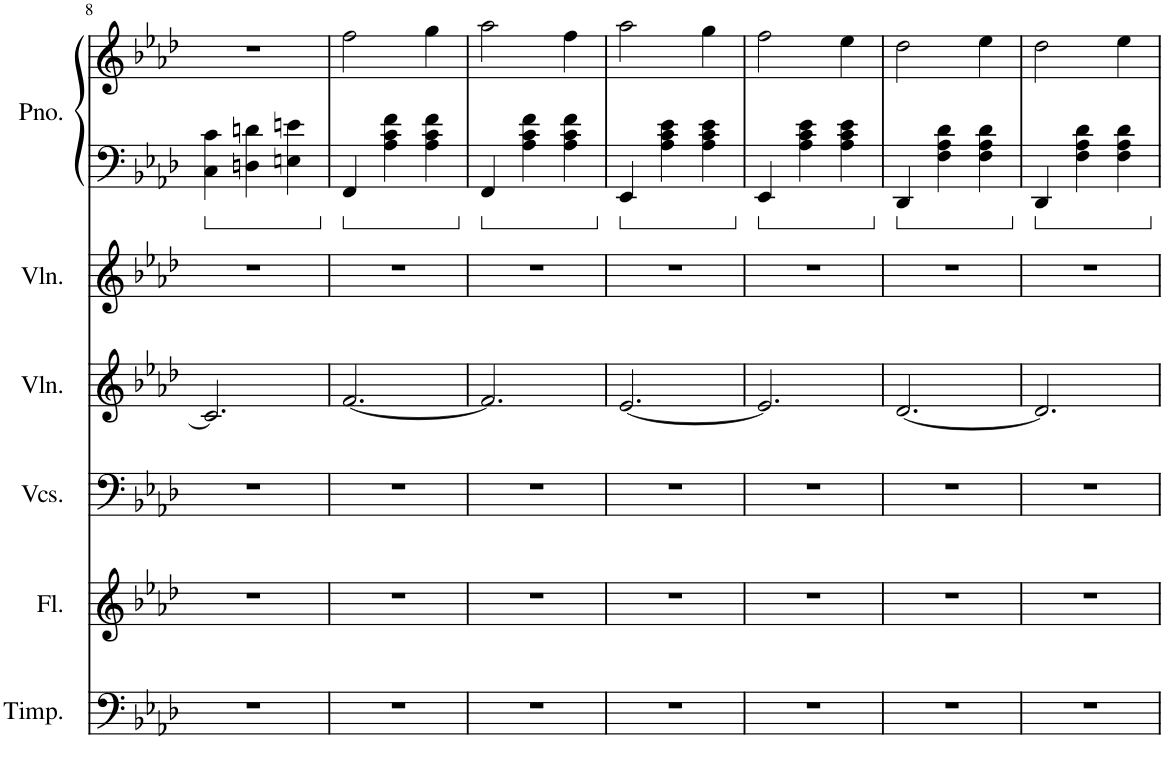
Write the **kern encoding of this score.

**kern	**kern	**kern	**kern	**kern	**kern	**kern
*part6	*part5	*part4	*part3	*part2	*part1	*part1
*staff7	*staff6	*staff5	*staff4	*staff3	*staff2	*staff1
*I"Timpani	*I"Flute	*I"Violoncellos	*I"Violin II	*I"Violin I	*I"Piano	*
*I'Timp.	*I'Fl.	*I'Vcs.	*I'Vln.	*I'Vln.	*I'Pno.	*
!!LO:PB:g=z
*clefF4	*clefG2	*clefF4	*clefG2	*clefG2	*clefF4	*clefG2
*k[b-e-a-d-]	*k[b-e-a-d-]	*k[b-e-a-d-]	*k[b-e-a-d-]	*k[b-e-a-d-]	*k[b-e-a-d-]	*k[b-e-a-d-]
*M3/4	*M3/4	*M3/4	*M3/4	*M3/4	*M3/4	*M3/4
=8	=8	=8	=8	=8	=8	=8
2.r	2.r	2.r	2.c/]	2.r	4C\ 4c\	2.r
.	.	.	.	.	4Dn\ 4dn\	.
.	.	.	.	.	4En\ 4en\	.
=9	=9	=9	=9	=9	=9	=9
2.r	2.r	2.r	[2.f/	2.r	4FF/	2ff\
.	.	.	.	.	4A-\ 4c\ 4f\	.
.	.	.	.	.	4A-\ 4c\ 4f\	4gg\
=10	=10	=10	=10	=10	=10	=10
2.r	2.r	2.r	2.f/]	2.r	4FF/	2aa-\
.	.	.	.	.	4A-\ 4c\ 4f\	.
.	.	.	.	.	4A-\ 4c\ 4f\	4ff\
=11	=11	=11	=11	=11	=11	=11
2.r	2.r	2.r	[2.e-/	2.r	4EE-/	2aa-\
.	.	.	.	.	4A-\ 4c\ 4e-\	.
.	.	.	.	.	4A-\ 4c\ 4e-\	4gg\
=12	=12	=12	=12	=12	=12	=12
2.r	2.r	2.r	2.e-/]	2.r	4EE-/	2ff\
.	.	.	.	.	4A-\ 4c\ 4e-\	.
.	.	.	.	.	4A-\ 4c\ 4e-\	4ee-\
=13	=13	=13	=13	=13	=13	=13
2.r	2.r	2.r	[2.d-/	2.r	4DD-/	2dd-\
.	.	.	.	.	4F\ 4A-\ 4d-\	.
.	.	.	.	.	4F\ 4A-\ 4d-\	4ee-\
=14	=14	=14	=14	=14	=14	=14
2.r	2.r	2.r	2.d-/]	2.r	4DD-/	2dd-\
.	.	.	.	.	4F\ 4A-\ 4d-\	.
.	.	.	.	.	4F\ 4A-\ 4d-\	4ee-\
=	=	=	=	=	=	=
*-	*-	*-	*-	*-	*-	*-
